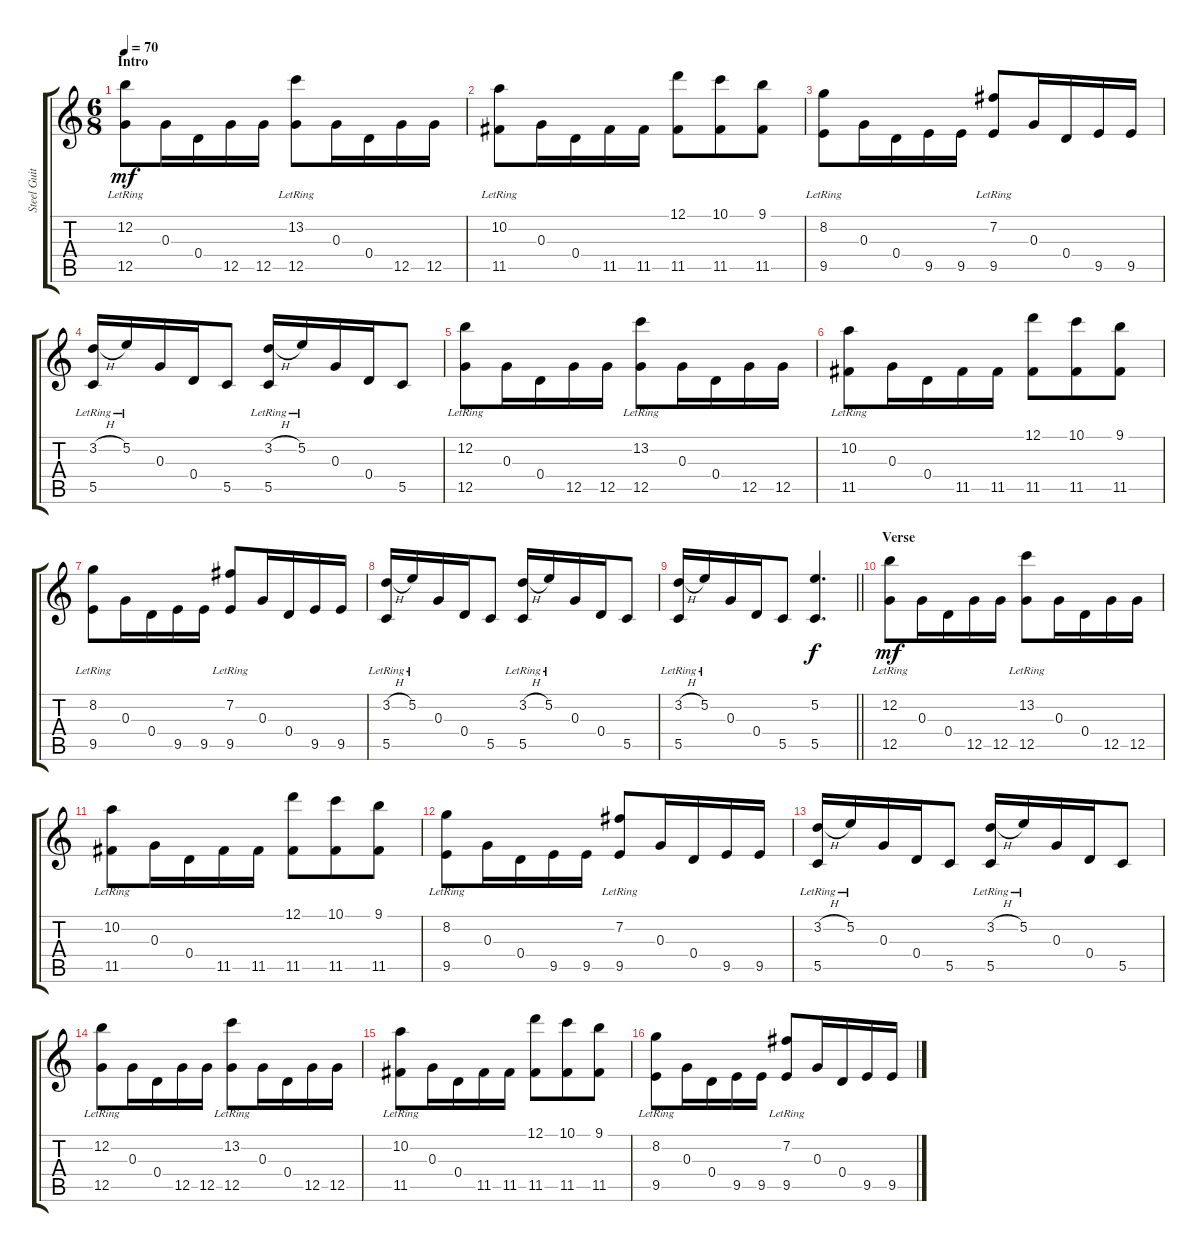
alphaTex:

\track ("Steel Guitar" "Steel Guit") {instrument acousticguitarsteel}
\staff {score tabs}
\tuning (D4 B3 G3 D3 G2 D2) {hide}
\ts (6 8)
\section ("" "Intro")
\tempo 70
\clef g2
\ks c
(12.2{lr} 12.5{lr}).8{dy mf instrument acousticguitarsteel} 0.3.16 0.4.16 12.5.16 12.5.16 (13.2{lr} 12.5).8 0.3.16 0.4.16 12.5.16 12.5.16 |
(10.2{lr} 11.5{lr}).8 0.3.16 0.4.16 11.5.16 11.5.16 (12.1 11.5).8 (10.1 11.5).8 (9.1 11.5).8 |
(8.2{lr} 9.5{lr}).8 0.3.16 0.4.16 9.5.16 9.5.16 (7.2{lr} 9.5{lr}).8 0.3.16 0.4.16 9.5.16 9.5.16 |
(3.2{h lr} 5.5{lr}).16 5.2{lr}.16 0.3.16 0.4.16 5.5.8 (3.2{h} 5.5{lr}).16 5.2{lr}.16 0.3.16 0.4.16 5.5.8 |
(12.2{lr} 12.5{lr}).8 0.3.16 0.4.16 12.5.16 12.5.16 (13.2{lr} 12.5).8 0.3.16 0.4.16 12.5.16 12.5.16 |
(10.2{lr} 11.5{lr}).8 0.3.16 0.4.16 11.5.16 11.5.16 (12.1 11.5).8 (10.1 11.5).8 (9.1 11.5).8 |
(8.2{lr} 9.5{lr}).8 0.3.16 0.4.16 9.5.16 9.5.16 (7.2{lr} 9.5{lr}).8 0.3.16 0.4.16 9.5.16 9.5.16 |
(3.2{h} 5.5{lr}).16 5.2{lr}.16 0.3.16 0.4.16 5.5.8 (3.2{h} 5.5{lr}).16 5.2{lr}.16 0.3.16 0.4.16 5.5.8 |
\barLineRight lightlight
(3.2{h} 5.5{lr}).16 5.2{lr}.16 0.3.16 0.4.16 5.5.8 (5.2 5.5).4{d dy f} |
\section ("" "Verse")
(12.2{lr} 12.5{lr}).8{dy mf} 0.3.16 0.4.16 12.5.16 12.5.16 (13.2{lr} 12.5).8 0.3.16 0.4.16 12.5.16 12.5.16 |
(10.2{lr} 11.5{lr}).8 0.3.16 0.4.16 11.5.16 11.5.16 (12.1 11.5).8 (10.1 11.5).8 (9.1 11.5).8 |
(8.2{lr} 9.5{lr}).8 0.3.16 0.4.16 9.5.16 9.5.16 (7.2{lr} 9.5{lr}).8 0.3.16 0.4.16 9.5.16 9.5.16 |
(3.2{h} 5.5{lr}).16 5.2{lr}.16 0.3.16 0.4.16 5.5.8 (3.2{h} 5.5{lr}).16 5.2{lr}.16 0.3.16 0.4.16 5.5.8 |
(12.2{lr} 12.5{lr}).8 0.3.16 0.4.16 12.5.16 12.5.16 (13.2{lr} 12.5).8 0.3.16 0.4.16 12.5.16 12.5.16 |
(10.2{lr} 11.5{lr}).8 0.3.16 0.4.16 11.5.16 11.5.16 (12.1 11.5).8 (10.1 11.5).8 (9.1 11.5).8 |
(8.2{lr} 9.5{lr}).8 0.3.16 0.4.16 9.5.16 9.5.16 (7.2{lr} 9.5{lr}).8 0.3.16 0.4.16 9.5.16 9.5.16
